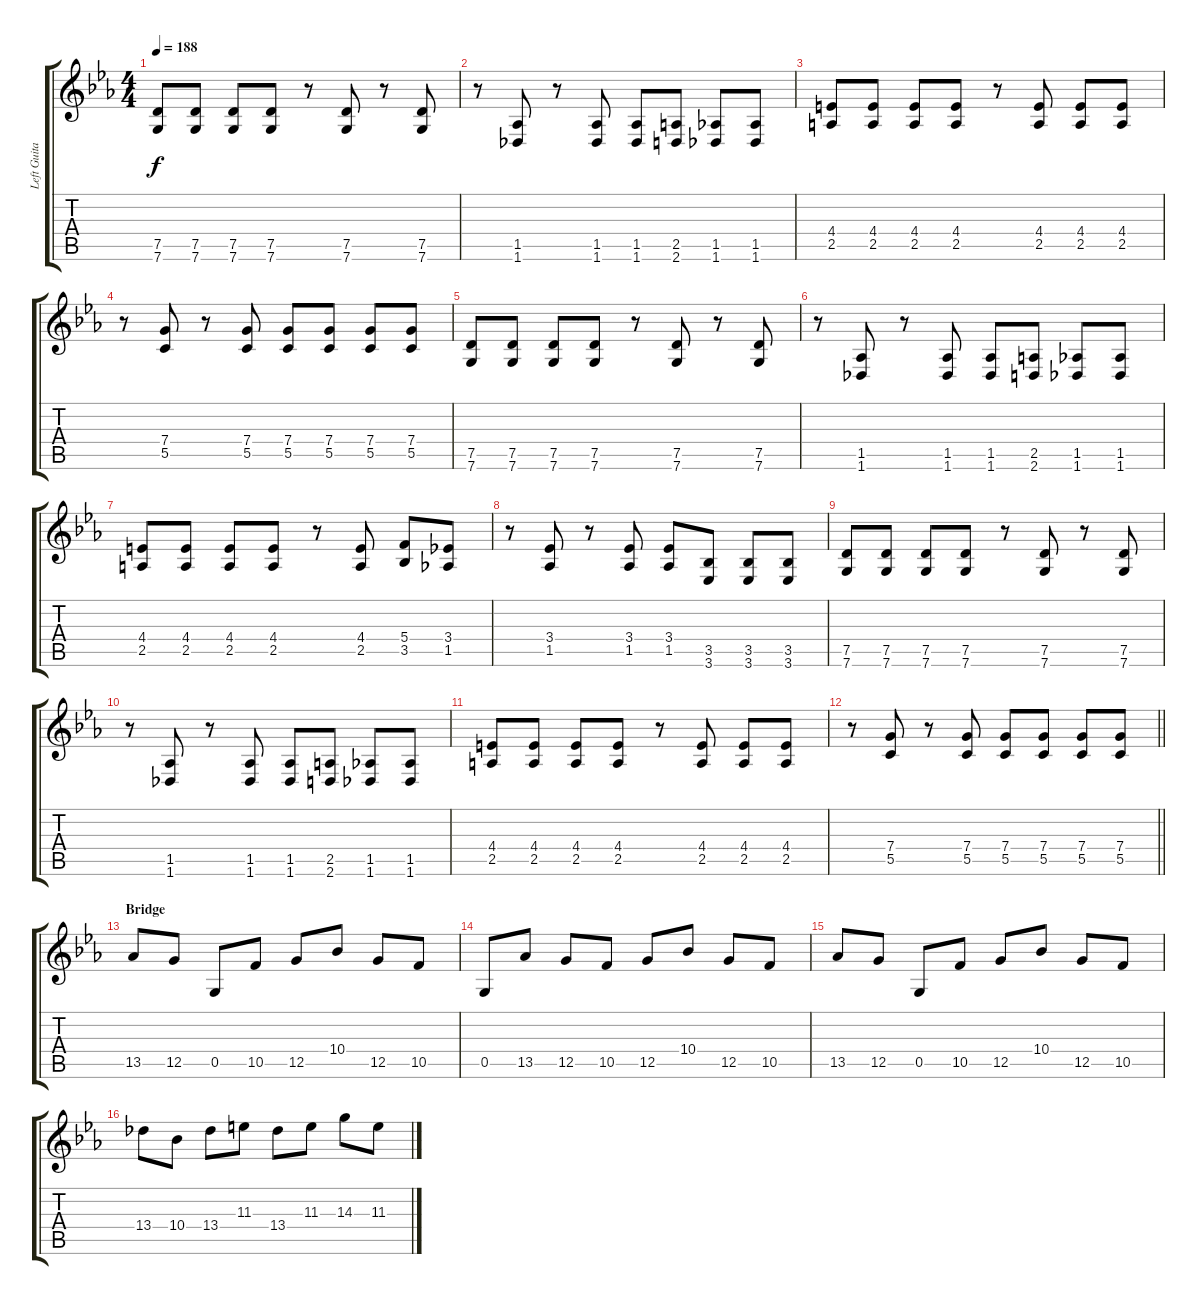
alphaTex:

\track ("Left Guitar" "Left Guita") {instrument distortionguitar}
\staff {score tabs}
\tuning (D4 A3 F3 C3 G2 C2) {hide}
\ts (4 4)
\tempo 188
\clef g2
\ks eb
(7.5 7.6).8{dy f} (7.5 7.6).8 (7.5 7.6).8 (7.5 7.6).8 r.8 (7.5 7.6).8 r.8 (7.5 7.6).8 |
r.8 (1.5 1.6).8 r.8 (1.5 1.6).8 (1.5 1.6).8 (2.5 2.6).8 (1.5 1.6).8 (1.5 1.6).8 |
(4.4 2.5).8 (4.4 2.5).8 (4.4 2.5).8 (4.4 2.5).8 r.8 (4.4 2.5).8 (4.4 2.5).8 (4.4 2.5).8 |
r.8 (7.4 5.5).8 r.8 (7.4 5.5).8 (7.4 5.5).8 (7.4 5.5).8 (7.4 5.5).8 (7.4 5.5).8 |
(7.5 7.6).8 (7.5 7.6).8 (7.5 7.6).8 (7.5 7.6).8 r.8 (7.5 7.6).8 r.8 (7.5 7.6).8 |
r.8 (1.5 1.6).8 r.8 (1.5 1.6).8 (1.5 1.6).8 (2.5 2.6).8 (1.5 1.6).8 (1.5 1.6).8 |
(4.4 2.5).8 (4.4 2.5).8 (4.4 2.5).8 (4.4 2.5).8 r.8 (4.4 2.5).8 (5.4 3.5).8 (3.4 1.5).8 |
r.8 (3.4 1.5).8 r.8 (3.4 1.5).8 (3.4 1.5).8 (3.5 3.6).8 (3.5 3.6).8 (3.5 3.6).8 |
(7.5 7.6).8 (7.5 7.6).8 (7.5 7.6).8 (7.5 7.6).8 r.8 (7.5 7.6).8 r.8 (7.5 7.6).8 |
r.8 (1.5 1.6).8 r.8 (1.5 1.6).8 (1.5 1.6).8 (2.5 2.6).8 (1.5 1.6).8 (1.5 1.6).8 |
(4.4 2.5).8 (4.4 2.5).8 (4.4 2.5).8 (4.4 2.5).8 r.8 (4.4 2.5).8 (4.4 2.5).8 (4.4 2.5).8 |
\barLineRight lightlight
r.8 (7.4 5.5).8 r.8 (7.4 5.5).8 (7.4 5.5).8 (7.4 5.5).8 (7.4 5.5).8 (7.4 5.5).8 |
\section ("" "Bridge")
13.5.8{volume 13} 12.5.8 0.5.8 10.5.8 12.5.8 10.4.8 12.5.8 10.5.8 |
0.5.8 13.5.8 12.5.8 10.5.8 12.5.8 10.4.8 12.5.8 10.5.8 |
13.5.8 12.5.8 0.5.8 10.5.8 12.5.8 10.4.8 12.5.8 10.5.8 |
13.4.8 10.4.8 13.4.8 11.3.8 13.4.8 11.3.8 14.3.8 11.3.8
